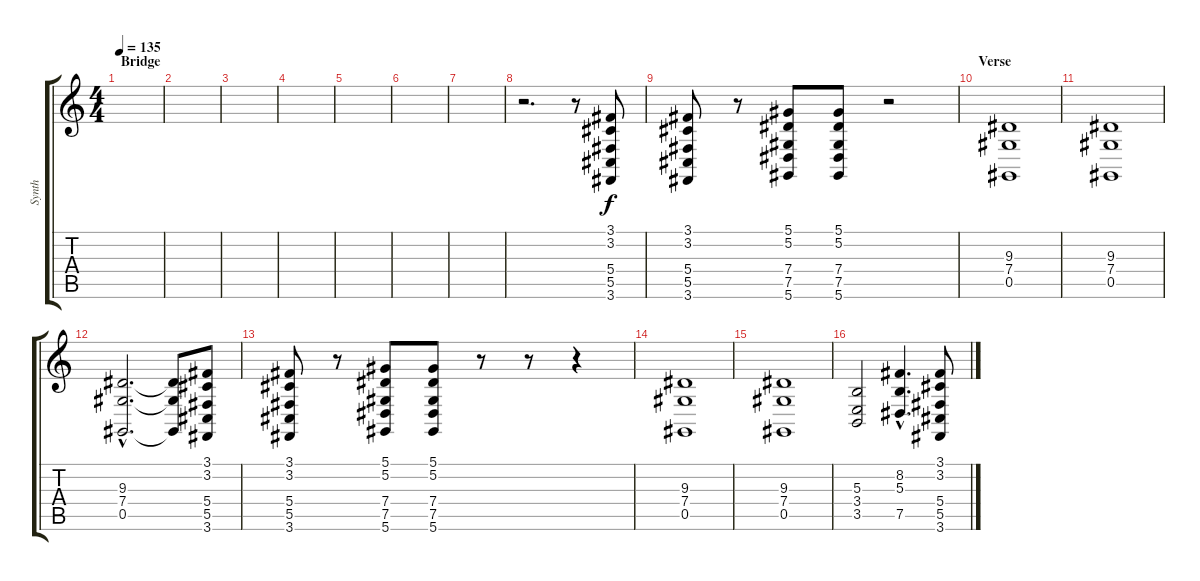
\track ("Synth" "Synth") {instrument synthstrings1}
\staff {score tabs}
\tuning (Eb4 Bb3 Gb3 Db3 Ab2 Eb2) {hide}
\ts (4 4)
\section ("" "Bridge")
\tempo 135
\clef g2
\ks c
|
|
|
|
|
|
|
r.2{d} r.8 (3.1 3.2 5.4 5.5 3.6).8 |
(3.1 3.2 5.4 5.5 3.6).8 r.8 (5.1 5.2 7.4 7.5 5.6).8 (5.1 5.2 7.4 7.5 5.6).8 r.2 |
\section ("" "Verse")
(9.3 7.4 0.5).1 |
(9.3 7.4 0.5).1 |
(9.3{hac} 7.4{hac} 0.5{hac}).2{d} (9.3{t} 7.4{t} 0.5{t}).8 (3.1 3.2 5.4 5.5 3.6).8 |
(3.1 3.2 5.4 5.5 3.6).8 r.8 (5.1 5.2 7.4 7.5 5.6).8 (5.1 5.2 7.4 7.5 5.6).8 r.8 r.8 r.4 |
(9.3 7.4 0.5).1 |
(9.3 7.4 0.5).1 |
(5.3 3.4 3.5).2 (8.2{hac} 5.3{hac} 7.5{hac}).4{d} (3.1 3.2 5.4 5.5 3.6).8
